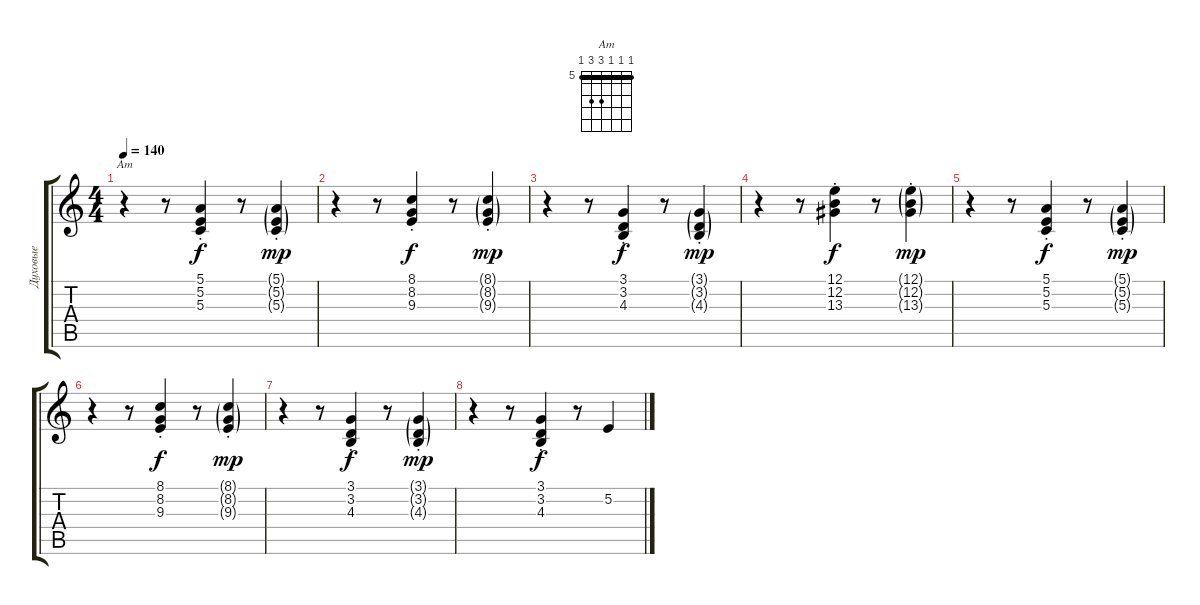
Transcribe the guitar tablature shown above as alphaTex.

\track ("Духовые" "Духовые") {instrument trombone}
\staff {score tabs}
\tuning (E4 B3 G3 D3 A2 E2) {hide}
\chord ("Am" 5 5 5 7 7 5) {firstfret 5 barre 5}
\ts (4 4)
\tempo 140
\clef g2
\ks c
r.4{ch "Am" dy mp} r.8 (5.1{st} 5.2{st} 5.3{st}).4{dy f} r.8 (5.1{g st} 5.2{g st} 5.3{g st}).4{dy mp} |
r.4 r.8 (8.1{st} 8.2{st} 9.3{st}).4{dy f} r.8 (8.1{g st} 8.2{g st} 9.3{g st}).4{dy mp} |
r.4 r.8 (3.1{st} 3.2{st} 4.3{st}).4{dy f} r.8 (3.1{g st} 3.2{g st} 4.3{g st}).4{dy mp} |
r.4 r.8 (12.1{st} 12.2{st} 13.3{st}).4{dy f} r.8 (12.1{g st} 12.2{g st} 13.3{g st}).4{dy mp} |
r.4 r.8 (5.1{st} 5.2{st} 5.3{st}).4{dy f} r.8 (5.1{g st} 5.2{g st} 5.3{g st}).4{dy mp} |
r.4 r.8 (8.1{st} 8.2{st} 9.3{st}).4{dy f} r.8 (8.1{g st} 8.2{g st} 9.3{g st}).4{dy mp} |
r.4 r.8 (3.1{st} 3.2{st} 4.3{st}).4{dy f} r.8 (3.1{g st} 3.2{g st} 4.3{g st}).4{dy mp} |
r.4 r.8 (3.1{st} 3.2{st} 4.3{st}).4{dy f} r.8 5.2.4{volume 13 instrument electricguitarmuted}
